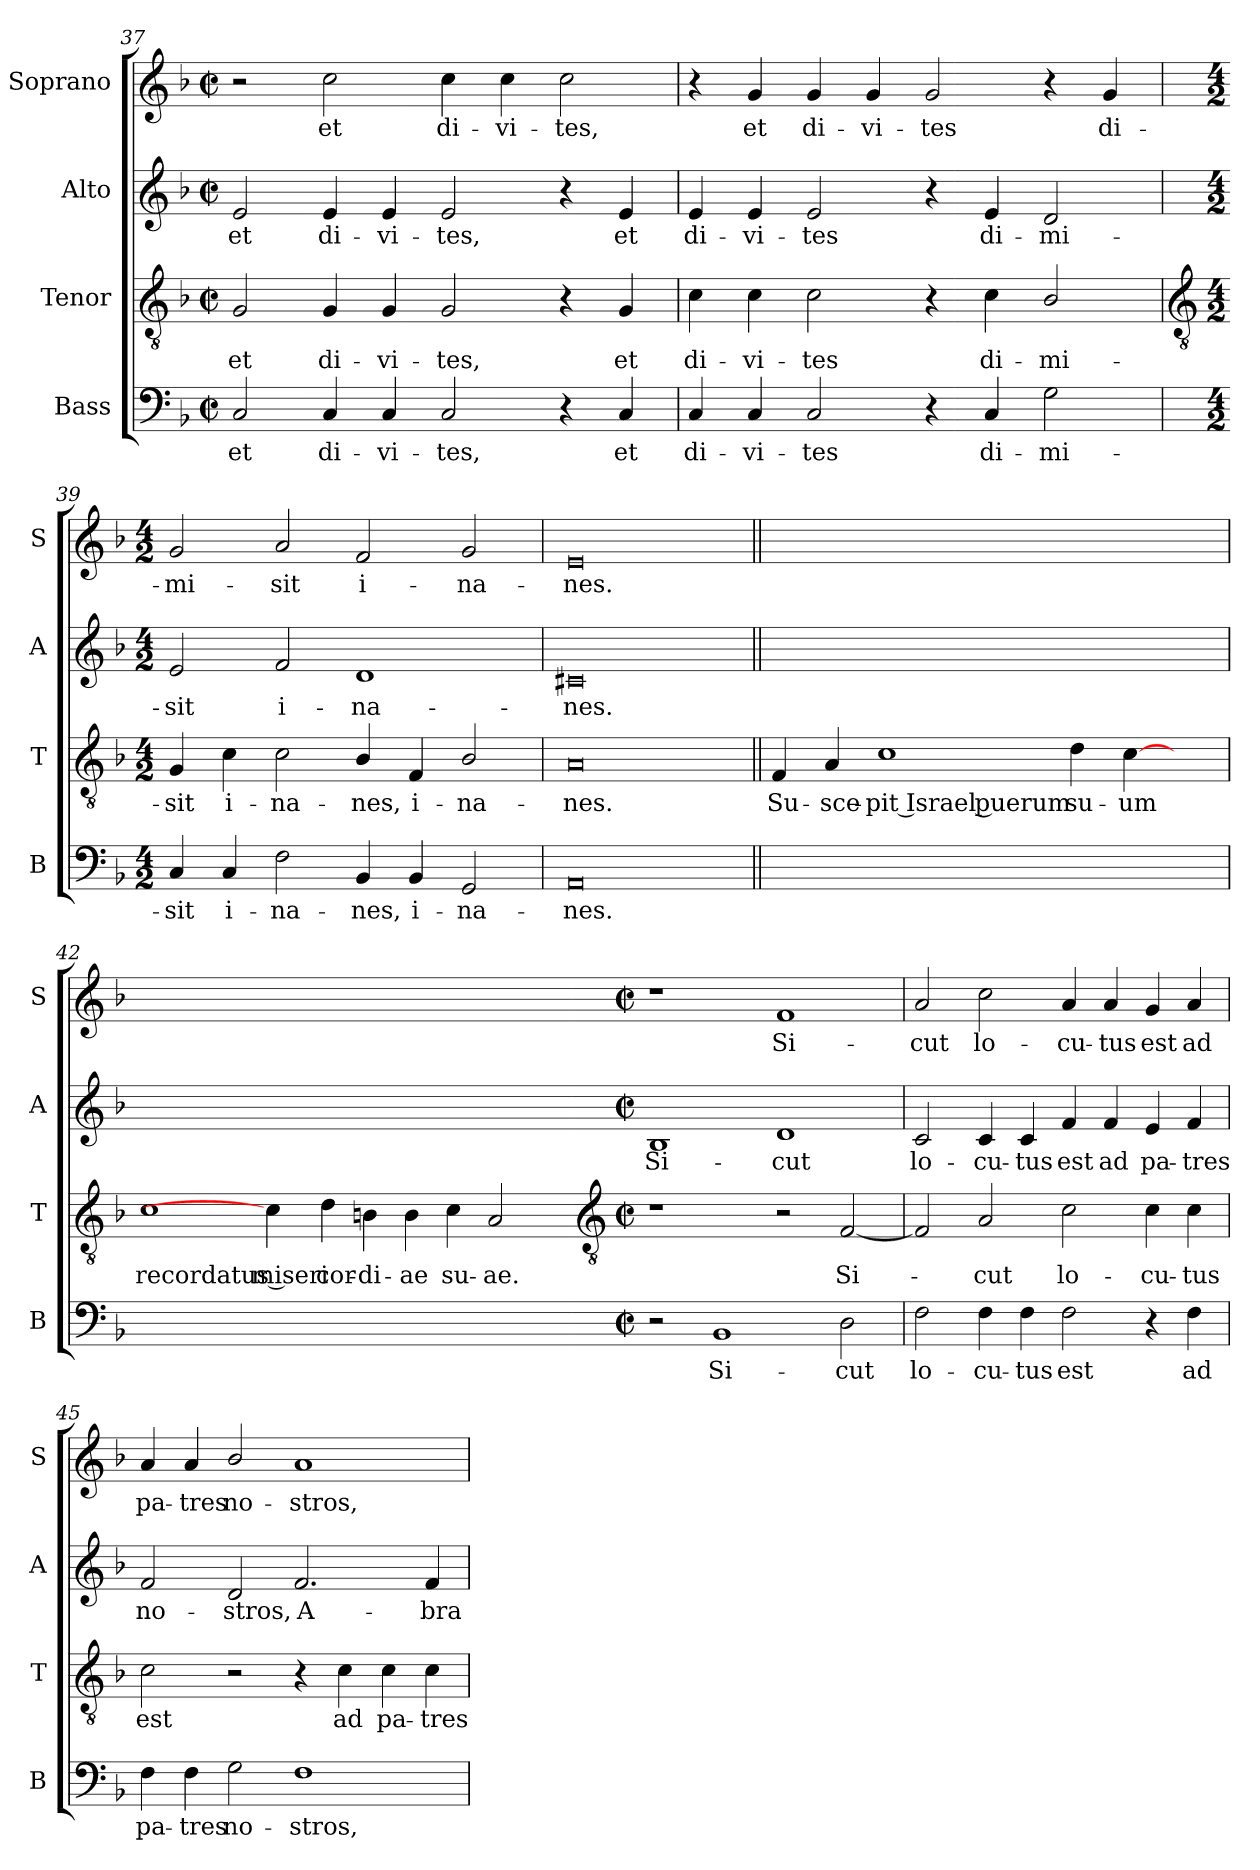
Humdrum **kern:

**kern	**text	**kern	**text	**kern	**text	**kern	**text
*part4	*part4	*part3	*part3	*part2	*part2	*part1	*part1
*staff4	*staff4	*staff3	*staff3	*staff2	*staff2	*staff1	*staff1
*I"Bass	*	*I"Tenor	*	*I"Alto	*	*I"Soprano	*
*I'B	*	*I'T	*	*I'A	*	*I'S	*
*clefF4	*	*clefGv2	*	*clefG2	*	*clefG2	*
*k[b-]	*	*k[b-]	*	*k[b-]	*	*k[b-]	*
*F:	*	*F:	*	*F:	*	*F:	*
*M4/2	*	*M4/2	*	*M4/2	*	*M4/2	*
*met(c|)	*	*met(c|)	*	*met(c|)	*	*met(c|)	*
=37	=37	=37	=37	=37	=37	=37	=37
!	!LO:LY:b	!	!LO:LY:b	!	!LO:LY:b	!	!
2C	et	2G	et	2e	et	2r	.
!	!LO:LY:b	!	!LO:LY:b	!	!LO:LY:b	!	!LO:LY:b
4C	di-	4G	di-	4e	di-	2cc	et
!	!LO:LY:b	!	!LO:LY:b	!	!LO:LY:b	!	!
4C	-vi-	4G	-vi-	4e	-vi-	.	.
!	!LO:LY:b	!	!LO:LY:b	!	!LO:LY:b	!	!LO:LY:b
2C	-tes,	2G	-tes,	2e	-tes,	4cc	di-
!	!	!	!	!	!	!	!LO:LY:b
.	.	.	.	.	.	4cc	-vi-
!	!	!	!	!	!	!	!LO:LY:b
4r	.	4r	.	4r	.	2cc	-tes,
!	!LO:LY:b	!	!LO:LY:b	!	!LO:LY:b	!	!
4C	et	4G	et	4e	et	.	.
=38	=38	=38	=38	=38	=38	=38	=38
!	!LO:LY:b	!	!LO:LY:b	!	!LO:LY:b	!	!
4C	di-	4c	di-	4e	di-	4r	.
!	!LO:LY:b	!	!LO:LY:b	!	!LO:LY:b	!	!LO:LY:b
4C	-vi-	4c	-vi-	4e	-vi-	4g	et
!	!LO:LY:b	!	!LO:LY:b	!	!LO:LY:b	!	!LO:LY:b
2C	-tes	2c	-tes	2e	-tes	4g	di-
!	!	!	!	!	!	!	!LO:LY:b
.	.	.	.	.	.	4g	-vi-
!	!	!	!	!	!	!	!LO:LY:b
4r	.	4r	.	4r	.	2g	-tes
!	!LO:LY:b	!	!LO:LY:b	!	!LO:LY:b	!	!
4C	di-	4c	di-	4e	di-	.	.
!	!LO:LY:b	!	!LO:LY:b	!	!LO:LY:b	!	!
2G	-mi-	2B-/	-mi-	2d	-mi-	4r	.
!	!	!	!	!	!	!	!LO:LY:b
.	.	.	.	.	.	4g	di-
!!LO:LB:g=z
=39	=39	=39	=39	=39	=39	=39	=39
*	*	*clefGv2	*	*	*	*	*
*M4/2	*	*M4/2	*	*M4/2	*	*M4/2	*
!	!LO:LY:b	!	!LO:LY:b	!	!LO:LY:b	!	!LO:LY:b
4C	-sit	4G	-sit	2e	-sit	2g	-mi-
!	!LO:LY:b	!	!LO:LY:b	!	!	!	!
4C	i-	4c	i-	.	.	.	.
!	!LO:LY:b	!	!LO:LY:b	!	!LO:LY:b	!	!LO:LY:b
2F	-na-	2c	-na-	2f	i-	2a	-sit
!	!LO:LY:b	!	!LO:LY:b	!	!LO:LY:b	!	!LO:LY:b
4BB-	-nes,	4B-/	-nes,	1d	-na-	2f	i-
!	!LO:LY:b	!	!LO:LY:b	!	!	!	!
4BB-	i-	4F	i-	.	.	.	.
!	!LO:LY:b	!	!LO:LY:b	!	!	!	!LO:LY:b
2GG	-na-	2B-/	-na-	.	.	2g	-na-
=40	=40	=40	=40	=40	=40	=40	=40
!	!LO:LY:b	!	!LO:LY:b	!	!LO:LY:b	!	!LO:LY:b
0AA	-nes.	0A	-nes.	0c#X	-nes.	0e	-nes.
=41||	=41||	=41||	=41||	=41||	=41||	=41||	=41||
!	!	!	!LO:LY:b	!	!	!	!
0ryy	.	4F	Su-	0ryy	.	0ryy	.
!	!	!	!LO:LY:b	!	!	!	!
.	.	4A	-sce-	.	.	.	.
!	!	!	!LO:LY:b	!	!	!	!
.	.	1c	-pit Israel puerum	.	.	.	.
!	!	!	!LO:LY:b	!	!	!	!
.	.	4d	su-	.	.	.	.
!	!	!	!LO:LY:b	!	!	!	!
.	.	[4c	-um	.	.	.	.
4ryy	.	4ryy	.	4ryy	.	4ryy	.
=42	=42	=42	=42	=42	=42	=42	=42
!	!	!	!LO:LY:b	!	!	!	!
0ryy	.	1c	recordatus miseri-	0ryy	.	0ryy	.
.	.	4c]	.	.	.	.	.
!	!	!	!LO:LY:b	!	!	!	!
.	.	4d	-cor-	.	.	.	.
!	!	!	!LO:LY:b	!	!	!	!
.	.	4Bn	-di-	.	.	.	.
!	!	!	!LO:LY:b	!	!	!	!
.	.	4B	-ae	.	.	.	.
!	!	!	!LO:LY:b	!	!	!	!
2ryy	.	4c	su-	2ryy	.	2ryy	.
!	!	!	!LO:LY:b	!	!	!	!
.	.	2A	-ae.	.	.	.	.
4ryy	.	.	.	4ryy	.	4ryy	.
!!LO:LB:g=z
=43-	=43-	=43-	=43-	=43-	=43-	=43-	=43-
*	*	*clefGv2	*	*	*	*	*
*M4/2	*	*M4/2	*	*M4/2	*	*M4/2	*
*met(c|)	*	*met(c|)	*	*met(c|)	*	*met(c|)	*
!	!	!	!	!	!LO:LY:b	!	!
2r	.	1r	.	1B-	Si-	1r	.
!	!LO:LY:b	!	!	!	!	!	!
1BB-	Si-	.	.	.	.	.	.
!	!	!	!	!	!LO:LY:b	!	!LO:LY:b
.	.	2r	.	1d	-cut	1f	Si-
!	!LO:LY:b	!	!LO:LY:b	!	!	!	!
2D	-cut	[2F	Si-	.	.	.	.
=44	=44	=44	=44	=44	=44	=44	=44
!	!LO:LY:b	!	!	!	!LO:LY:b	!	!LO:LY:b
2F	lo-	2F]	.	2c	lo-	2a	-cut
!	!LO:LY:b	!	!LO:LY:b	!	!LO:LY:b	!	!LO:LY:b
4F	-cu-	2A	cut	4c	-cu-	2cc	lo-
!	!LO:LY:b	!	!	!	!LO:LY:b	!	!
4F	-tus	.	.	4c	-tus	.	.
!	!LO:LY:b	!	!LO:LY:b	!	!LO:LY:b	!	!LO:LY:b
2F	est	2c	lo-	4f	est	4a	-cu-
!	!	!	!	!	!LO:LY:b	!	!LO:LY:b
.	.	.	.	4f	ad	4a	-tus
!	!	!	!LO:LY:b	!	!LO:LY:b	!	!LO:LY:b
4r	.	4c	-cu-	4e	pa-	4g	est
!	!LO:LY:b	!	!LO:LY:b	!	!LO:LY:b	!	!LO:LY:b
4F	ad	4c	-tus	4f	-tres	4a	ad
=45	=45	=45	=45	=45	=45	=45	=45
!	!LO:LY:b	!	!LO:LY:b	!	!LO:LY:b	!	!LO:LY:b
4F	pa-	2c	est	2f	no-	4a	pa-
!	!LO:LY:b	!	!	!	!	!	!LO:LY:b
4F	-tres	.	.	.	.	4a	-tres
!	!LO:LY:b	!	!	!	!LO:LY:b	!	!LO:LY:b
2G	no-	2r	.	2d	-stros,	2b-/	no-
!	!LO:LY:b	!	!	!	!LO:LY:b	!	!LO:LY:b
1F	-stros,	4r	.	2.f	A-	1a	-stros,
!	!	!	!LO:LY:b	!	!	!	!
.	.	4c	ad	.	.	.	.
!	!	!	!LO:LY:b	!	!	!	!
.	.	4c	pa-	.	.	.	.
!	!	!	!LO:LY:b	!	!LO:LY:b	!	!
.	.	4c	-tres	4f	-bra-	.	.
=	=	=	=	=	=	=	=
*-	*-	*-	*-	*-	*-	*-	*-
